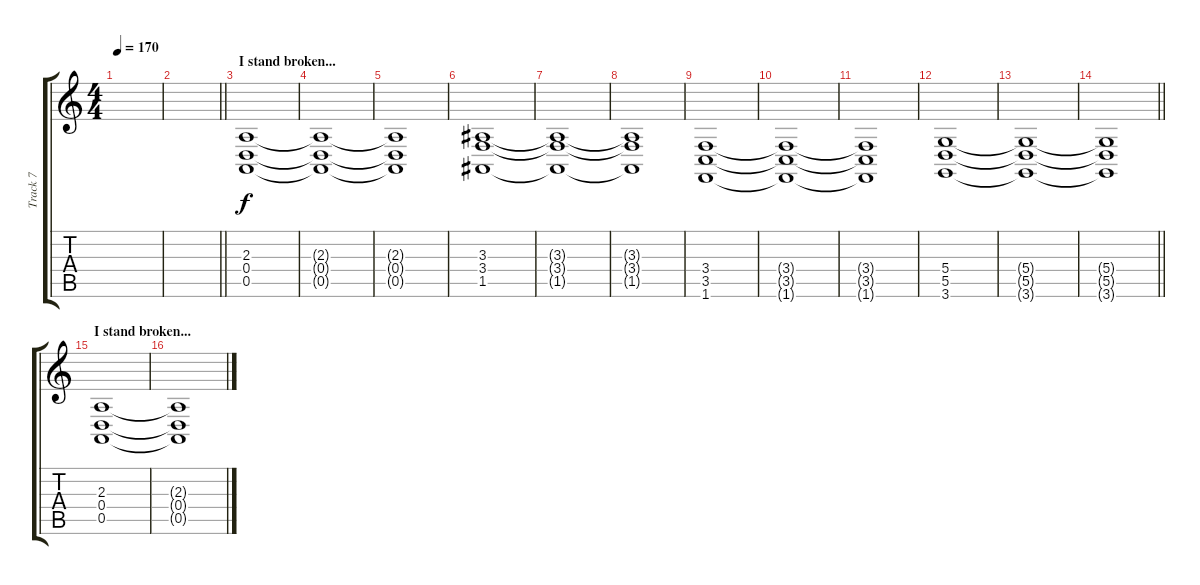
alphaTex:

\track ("Track 7" "Track 7") {instrument stringensemble1}
\staff {score tabs}
\tuning (E4 B3 G3 D3 A2 E2) {hide}
\ts (4 4)
\tempo 170
\clef g2
\ks c
|
\barLineRight lightlight
|
\section ("" "I stand broken...")
(2.3 0.4 0.5).1 |
(2.3{t} 0.4{t} 0.5{t}).1 |
(2.3{t} 0.4{t} 0.5{t}).1 |
(3.3 3.4 1.5).1 |
(3.3{t} 3.4{t} 1.5{t}).1 |
(3.3{t} 3.4{t} 1.5{t}).1 |
(3.4 3.5 1.6).1 |
(3.4{t} 3.5{t} 1.6{t}).1 |
(3.4{t} 3.5{t} 1.6{t}).1 |
(5.4 5.5 3.6).1 |
(5.4{t} 5.5{t} 3.6{t}).1 |
\barLineRight lightlight
(5.4{t} 5.5{t} 3.6{t}).1 |
\section ("" "I stand broken...")
(2.3 0.4 0.5).1 |
(2.3{t} 0.4{t} 0.5{t}).1
